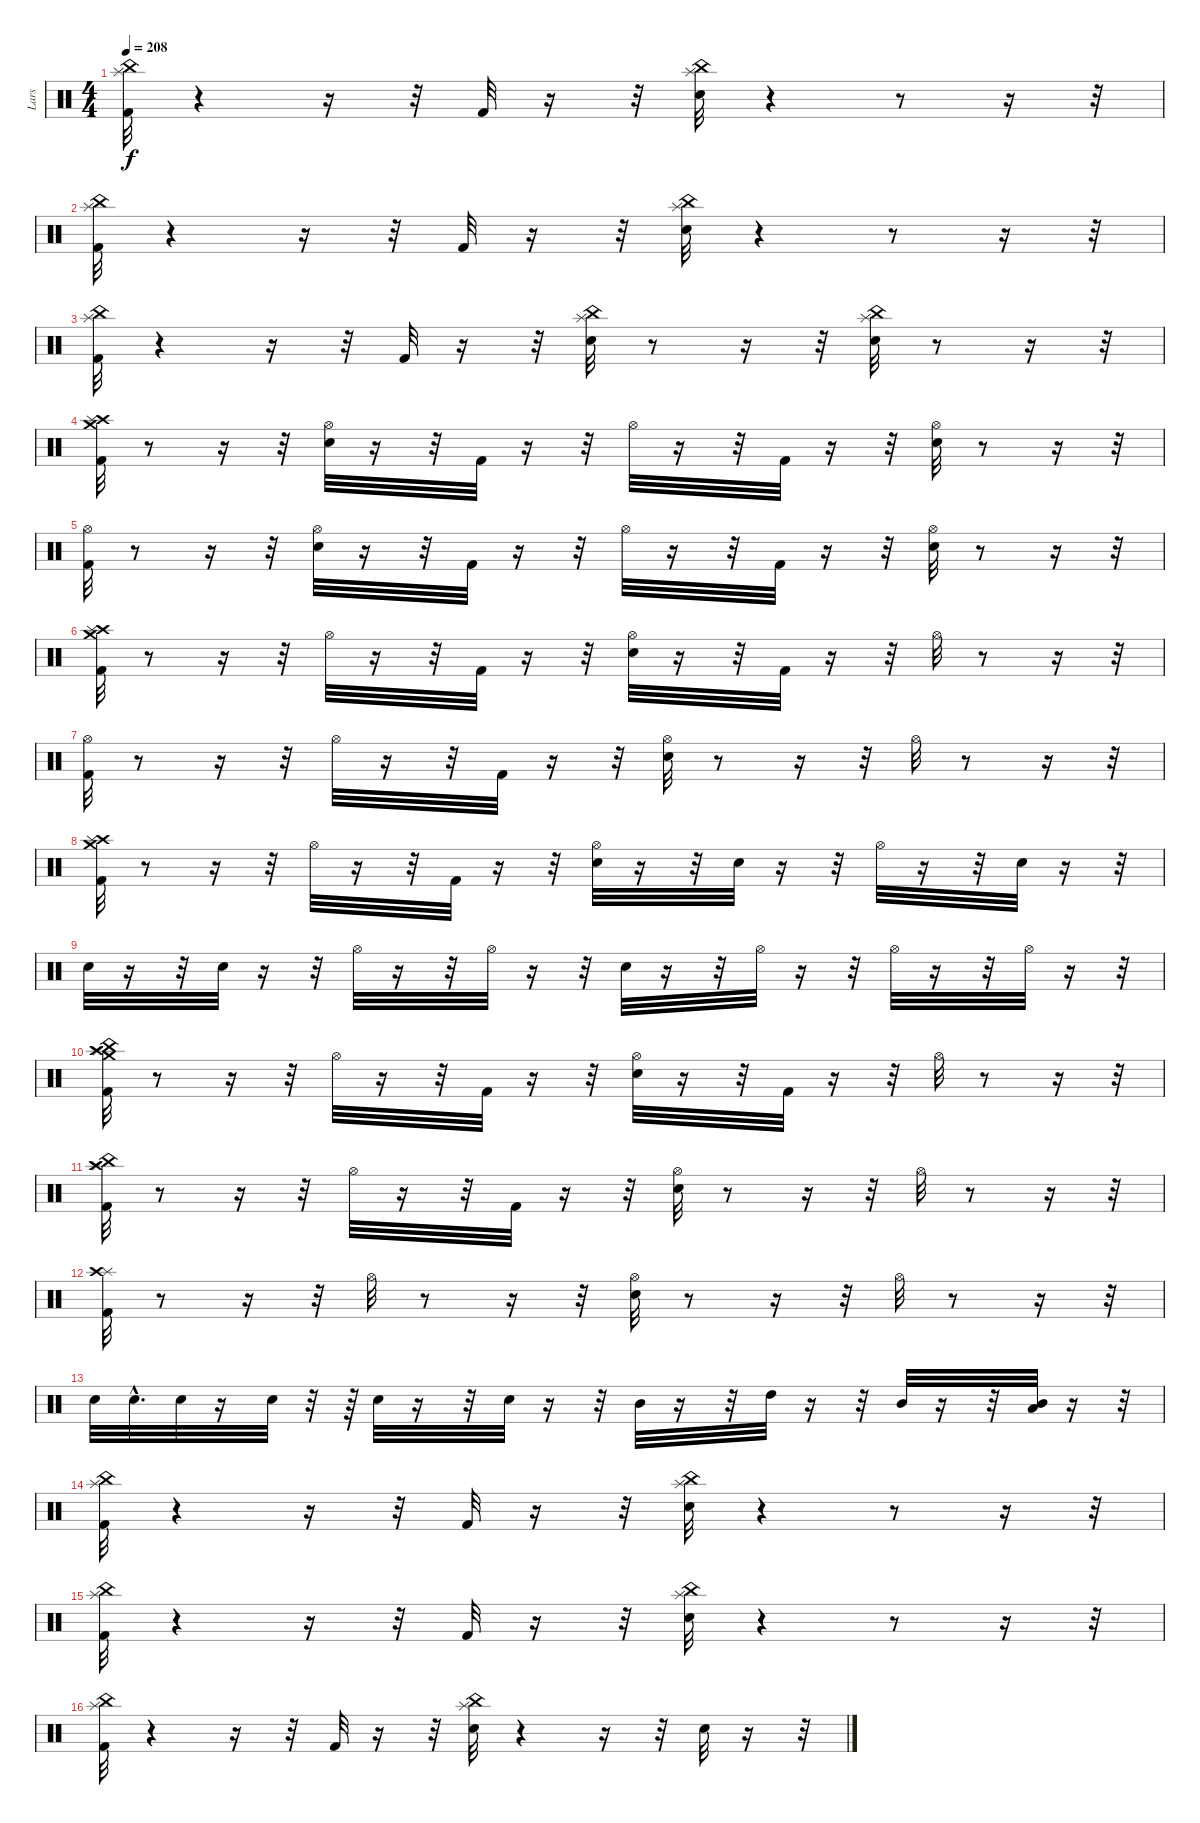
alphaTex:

\track ("Lars" "Lars") {instrument percussion}
\staff {score}
\articulation defaults
\ts (4 4)
\tempo 208
\clef neutral
\ks c
("Kick (hit) 2" "China (hit)" "Splash (hit)").32{dy f} r.4 r.16 r.32 "Kick (hit) 2".32 r.16 r.32 ("Snare (hit) 2" "China (hit)" "Splash (hit)").32 r.4 r.8 r.16 r.32 |
("Kick (hit) 2" "China (hit)" "Splash (hit)").32 r.4 r.16 r.32 "Kick (hit) 2".32 r.16 r.32 ("Snare (hit) 2" "China (hit)" "Splash (hit)").32 r.4 r.8 r.16 r.32 |
("Kick (hit) 2" "China (hit)" "Splash (hit)").32 r.4 r.16 r.32 "Kick (hit) 2".32 r.16 r.32 ("Snare (hit) 2" "China (hit)" "Splash (hit)").32 r.8 r.16 r.32 ("Splash (hit)" "China (hit)" "Snare (hit) 2").32 r.8 r.16 r.32 |
("Kick (hit) 2" "Crash high (hit)" "Crash medium (hit)" "Splash (hit)").32 r.8 r.16 r.32 ("Snare (hit) 2" "Hi-Hat (open)").32 r.16 r.32 "Kick (hit) 2".32 r.16 r.32 "Hi-Hat (open)".32 r.16 r.32 "Kick (hit) 2".32 r.16 r.32 ("Snare (hit) 2" "Hi-Hat (open)").32 r.8 r.16 r.32 |
("Kick (hit) 2" "Hi-Hat (open)").32 r.8 r.16 r.32 ("Snare (hit) 2" "Hi-Hat (open)").32 r.16 r.32 "Kick (hit) 2".32 r.16 r.32 "Hi-Hat (open)".32 r.16 r.32 "Kick (hit) 2".32 r.16 r.32 ("Snare (hit) 2" "Hi-Hat (open)").32 r.8 r.16 r.32 |
("Crash high (hit)" "Crash medium (hit)" "Splash (hit)" "Kick (hit) 2").32 r.8 r.16 r.32 "Hi-Hat (open)".32 r.16 r.32 "Kick (hit) 2".32 r.16 r.32 ("Hi-Hat (open)" "Snare (hit) 2").32 r.16 r.32 "Kick (hit) 2".32 r.16 r.32 "Hi-Hat (open)".32 r.8 r.16 r.32 |
("Hi-Hat (open)" "Kick (hit) 2").32 r.8 r.16 r.32 "Hi-Hat (open)".32 r.16 r.32 "Kick (hit) 2".32 r.16 r.32 ("Hi-Hat (open)" "Snare (hit) 2").32 r.8 r.16 r.32 "Hi-Hat (open)".32 r.8 r.16 r.32 |
("Crash high (hit)" "Splash (hit)" "Crash medium (hit)" "Kick (hit) 2").32 r.8 r.16 r.32 "Hi-Hat (open)".32 r.16 r.32 "Kick (hit) 2".32 r.16 r.32 ("Hi-Hat (open)" "Snare (hit) 2").32 r.16 r.32 "Snare (hit) 2".32 r.16 r.32 "Hi-Hat (open)".32 r.16 r.32 "Snare (hit) 2".32 r.16 r.32 |
"Snare (hit) 2".32 r.16 r.32 "Snare (hit) 2".32 r.16 r.32 "Hi-Hat (open)".32 r.16 r.32 "Hi-Hat (open)".32 r.16 r.32 "Snare (hit) 2".32 r.16 r.32 "Hi-Hat (open)".32 r.16 r.32 "Hi-Hat (open)".32 r.16 r.32 "Hi-Hat (open)".32 r.16 r.32 |
("China (hit)" "Kick (hit) 2" "Crash high (hit)" "Splash (hit)" "Crash medium (hit)").32 r.8 r.16 r.32 "Hi-Hat (open)".32 r.16 r.32 "Kick (hit) 2".32 r.16 r.32 ("Hi-Hat (open)" "Snare (hit) 2").32 r.16 r.32 "Kick (hit) 2".32 r.16 r.32 "Hi-Hat (open)".32 r.8 r.16 r.32 |
("China (hit)" "Splash (hit)" "Crash high (hit)" "Kick (hit) 2").32 r.8 r.16 r.32 "Hi-Hat (open)".32 r.16 r.32 "Kick (hit) 2".32 r.16 r.32 ("Hi-Hat (open)" "Snare (hit) 2").32 r.8 r.16 r.32 "Hi-Hat (open)".32 r.8 r.16 r.32 |
("Kick (hit) 2" "Splash (hit)" "Crash high (hit)").32 r.8 r.16 r.32 "Hi-Hat (open)".32 r.8 r.16 r.32 ("Hi-Hat (open)" "Snare (hit) 2").32 r.8 r.16 r.32 "Hi-Hat (open)".32 r.8 r.16 r.32 |
"Snare (hit) 2".32 "Snare (hit) 2"{hac}.32{d} "Snare (hit) 2".32 r.16 "Snare (hit) 2".32 r.32 r.64 "Snare (hit) 2".32 r.16 r.32 "Snare (hit) 2".32 r.16 r.32 "Mid Tom (hit)".32 r.16 r.32 "High Tom (hit)".32 r.16 r.32 "Mid Tom (hit)".32 r.16 r.32 ("Mid Tom (hit)" "Low Tom (hit)").32 r.16 r.32 |
("Kick (hit) 2" "China (hit)" "Splash (hit)").32 r.4 r.16 r.32 "Kick (hit) 2".32 r.16 r.32 ("Snare (hit) 2" "China (hit)" "Splash (hit)").32 r.4 r.8 r.16 r.32 |
("Kick (hit) 2" "China (hit)" "Splash (hit)").32 r.4 r.16 r.32 "Kick (hit) 2".32 r.16 r.32 ("Snare (hit) 2" "China (hit)" "Splash (hit)").32 r.4 r.8 r.16 r.32 |
("Kick (hit) 2" "China (hit)" "Splash (hit)").32 r.4 r.16 r.32 "Kick (hit) 2".32 r.16 r.32 ("Snare (hit) 2" "China (hit)" "Splash (hit)").32 r.4 r.16 r.32 "Snare (hit) 2".32 r.16 r.32
